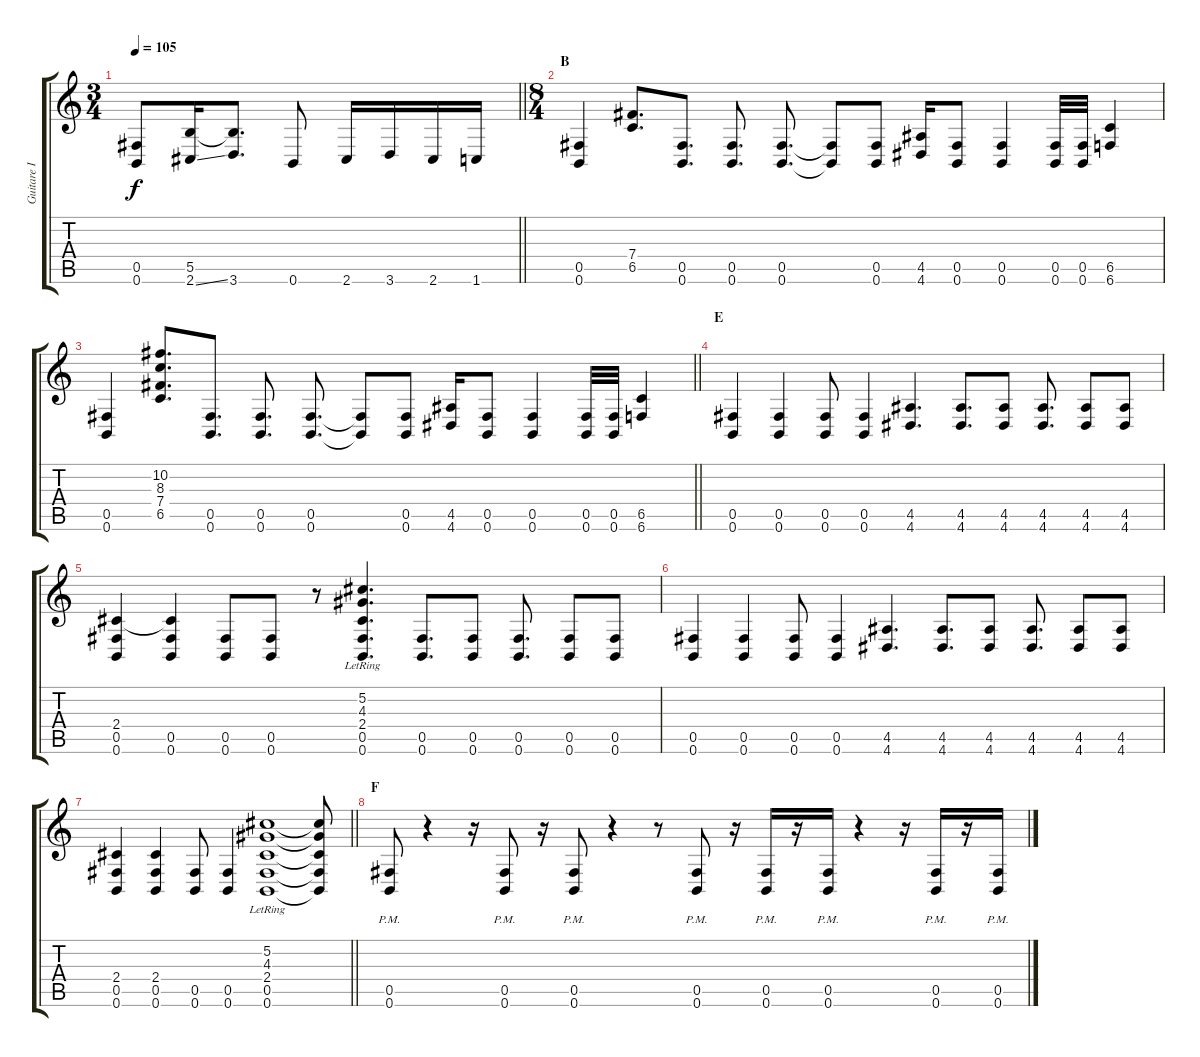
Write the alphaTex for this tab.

\track ("Guitare I" "Guitare I") {instrument distortionguitar}
\staff {score tabs}
\tuning (Db4 Ab3 E3 B2 Gb2 B1) {hide}
\ts (3 4)
\tempo 105
\clef g2
\barLineRight lightlight
\ks c
(0.5{t} 0.6{t}).8{dy f} (5.5 2.6{ss}).16 (5.5{t} 3.6).8{d} 0.6.8 2.6.16 3.6.16 2.6.16 1.6.16 |
\ts (8 4)
\section ("" "B")
(0.5 0.6).4 (7.4 6.5).8{d} (0.5 0.6).8{d} (0.5 0.6).8{d} (0.5 0.6).8{d} (0.5{t} 0.6{t}).8 (0.5 0.6).8 (4.5 4.6).16 (0.5 0.6).8 (0.5 0.6).4 (0.5 0.6).32 (0.5 0.6).32 (6.5 6.6).4 |
\barLineRight lightlight
(0.5 0.6).4 (10.2 8.3 7.4 6.5).8{d} (0.5 0.6).8{d} (0.5 0.6).8{d} (0.5 0.6).8{d} (0.5{t} 0.6{t}).8 (0.5 0.6).8 (4.5 4.6).16 (0.5 0.6).8 (0.5 0.6).4 (0.5 0.6).32 (0.5 0.6).32 (6.5 6.6).4 |
\section ("" "E")
(0.5 0.6).4 (0.5 0.6).4 (0.5 0.6).8 (0.5 0.6).4 (4.5 4.6).4{d} (4.5 4.6).8{d} (4.5 4.6).8 (4.5 4.6).8{d} (4.5 4.6).8 (4.5 4.6).8 |
(2.4 0.5 0.6).4 (2.4{t} 0.5 0.6).4 (0.5 0.6).8 (0.5 0.6).8 r.8 (5.2{lr} 4.3{lr} 2.4 0.5 0.6).4{d} (0.5 0.6).8{d} (0.5 0.6).8 (0.5 0.6).8{d} (0.5 0.6).8 (0.5 0.6).8 |
(0.5 0.6).4 (0.5 0.6).4 (0.5 0.6).8 (0.5 0.6).4 (4.5 4.6).4{d} (4.5 4.6).8{d} (4.5 4.6).8 (4.5 4.6).8{d} (4.5 4.6).8 (4.5 4.6).8 |
\barLineRight lightlight
(2.4 0.5 0.6).4 (2.4 0.5 0.6).4 (0.5 0.6).8 (0.5 0.6).4 (5.2{lr} 4.3{lr} 2.4 0.5 0.6).1 (5.2{t} 4.3{t} 2.4{t} 0.5{t} 0.6{t}).8 |
\section ("" "F")
(0.5{pm} 0.6{pm}).8 r.4 r.16 (0.5{pm} 0.6{pm}).8 r.16 (0.5{pm} 0.6{pm}).8 r.4 r.8 (0.5{pm} 0.6{pm}).8 r.16 (0.5{pm} 0.6{pm}).16 r.16 (0.5{pm} 0.6{pm}).16 r.4 r.16 (0.5{pm} 0.6{pm}).16 r.16 (0.5{pm} 0.6{pm}).16
